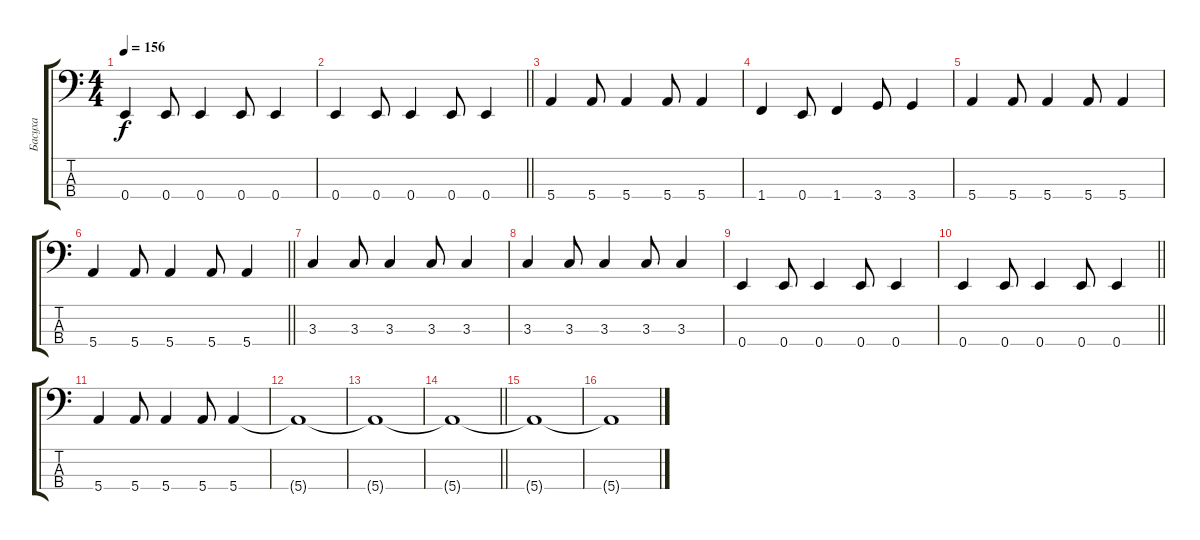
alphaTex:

\track ("Басуха" "Басуха") {instrument electricbassfinger}
\staff {score tabs}
\tuning (G2 D2 A1 E1) {hide}
\ts (4 4)
\tempo 156
\clef f4
\ks c
0.4.4{dy f} 0.4.8 0.4.4 0.4.8 0.4.4 |
\barLineRight lightlight
0.4.4 0.4.8 0.4.4 0.4.8 0.4.4 |
5.4.4 5.4.8 5.4.4 5.4.8 5.4.4 |
1.4.4 0.4.8 1.4.4 3.4.8 3.4.4 |
5.4.4 5.4.8 5.4.4 5.4.8 5.4.4 |
\barLineRight lightlight
5.4.4 5.4.8 5.4.4 5.4.8 5.4.4 |
3.3.4 3.3.8 3.3.4 3.3.8 3.3.4 |
3.3.4 3.3.8 3.3.4 3.3.8 3.3.4 |
0.4.4 0.4.8 0.4.4 0.4.8 0.4.4 |
\barLineRight lightlight
0.4.4 0.4.8 0.4.4 0.4.8 0.4.4 |
5.4.4 5.4.8 5.4.4 5.4.8 5.4.4 |
5.4{t}.1 |
5.4{t}.1 |
\barLineRight lightlight
5.4{t}.1 |
5.4{t}.1 |
5.4{t}.1
